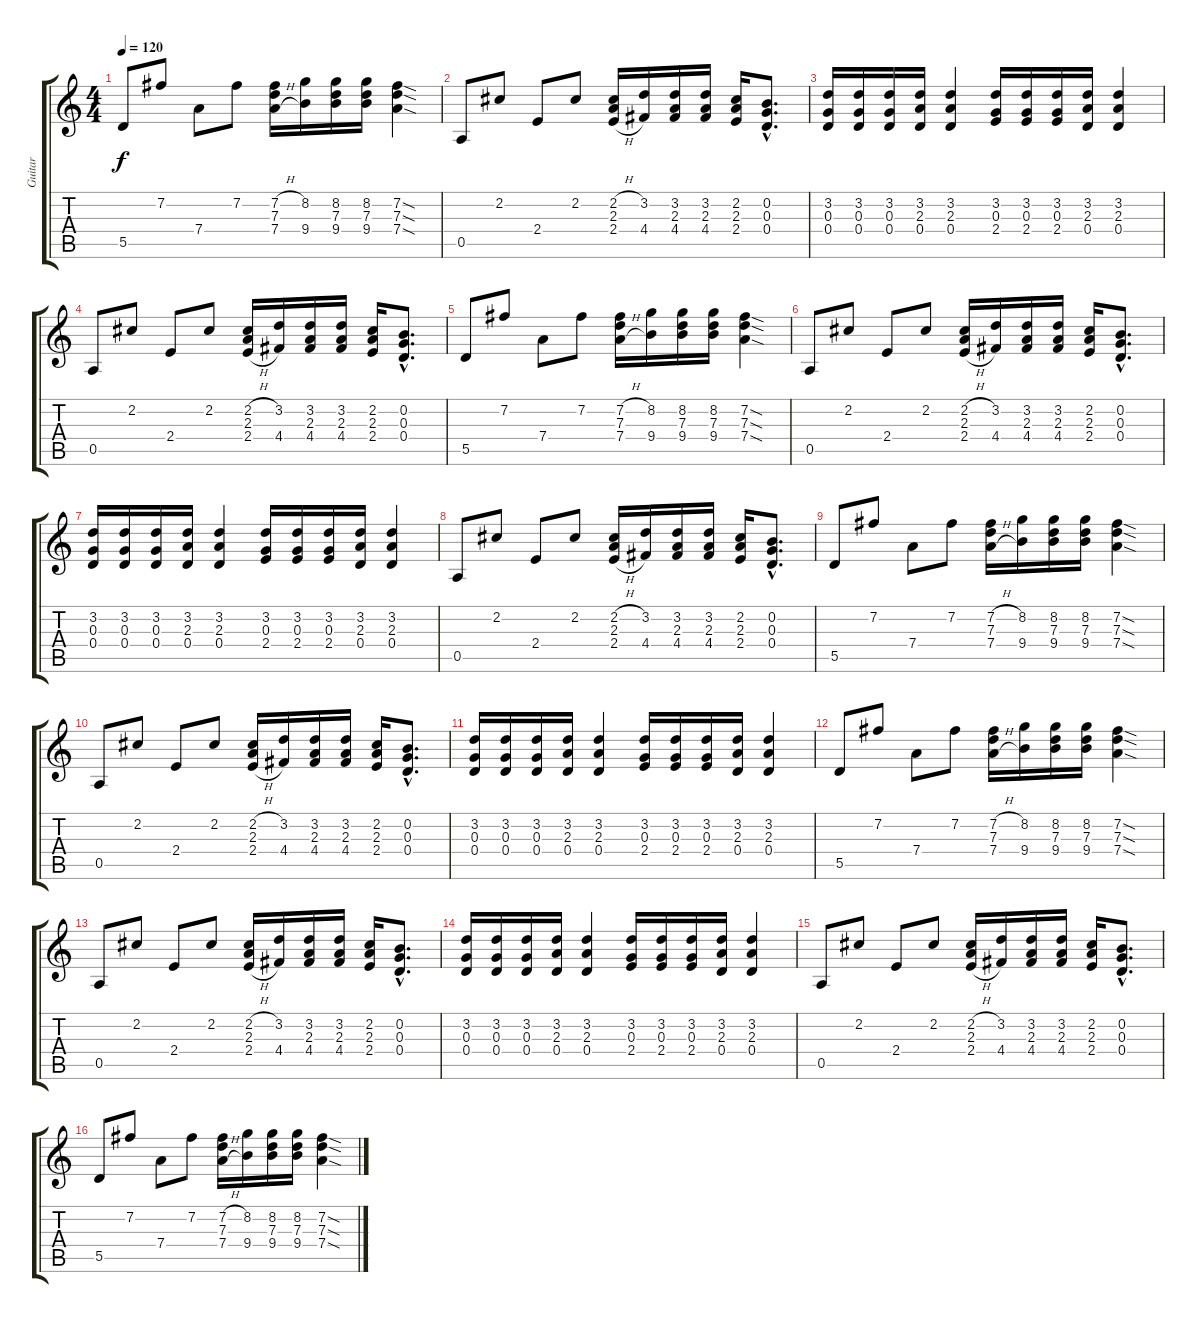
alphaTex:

\track ("Guitar" "Guitar") {instrument distortionguitar}
\staff {score tabs}
\tuning (E4 B3 G3 D3 A2 E2) {hide}
\ts (4 4)
\tempo 120
\clef g2
\ks c
5.5.8{dy f} 7.2.8 7.4.8 7.2.8 (7.2{h} 7.3 7.4{h}).16 (8.2 9.4).16 (8.2 7.3 9.4).16 (8.2 7.3 9.4).16 (7.2{sod} 7.3{sod} 7.4{sod}).4 |
0.5.8 2.2.8 2.4.8 2.2.8 (2.2{h} 2.3 2.4{h}).16 (3.2 4.4).16 (3.2 2.3 4.4).16 (3.2 2.3 4.4).16 (2.2 2.3 2.4).16 (0.2{hac} 0.3{hac} 0.4{hac}).8{d} |
(3.2 0.3 0.4).16 (3.2 0.3 0.4).16 (3.2 0.3 0.4).16 (3.2 2.3 0.4).16 (3.2 2.3 0.4).4 (3.2 0.3 2.4).16 (3.2 0.3 2.4).16 (3.2 0.3 2.4).16 (3.2 2.3 0.4).16 (3.2 2.3 0.4).4 |
0.5.8 2.2.8 2.4.8 2.2.8 (2.2{h} 2.3 2.4{h}).16 (3.2 4.4).16 (3.2 2.3 4.4).16 (3.2 2.3 4.4).16 (2.2 2.3 2.4).16 (0.2{hac} 0.3{hac} 0.4{hac}).8{d} |
5.5.8 7.2.8 7.4.8 7.2.8 (7.2{h} 7.3 7.4{h}).16 (8.2 9.4).16 (8.2 7.3 9.4).16 (8.2 7.3 9.4).16 (7.2{sod} 7.3{sod} 7.4{sod}).4 |
0.5.8 2.2.8 2.4.8 2.2.8 (2.2{h} 2.3 2.4{h}).16 (3.2 4.4).16 (3.2 2.3 4.4).16 (3.2 2.3 4.4).16 (2.2 2.3 2.4).16 (0.2{hac} 0.3{hac} 0.4{hac}).8{d} |
(3.2 0.3 0.4).16 (3.2 0.3 0.4).16 (3.2 0.3 0.4).16 (3.2 2.3 0.4).16 (3.2 2.3 0.4).4 (3.2 0.3 2.4).16 (3.2 0.3 2.4).16 (3.2 0.3 2.4).16 (3.2 2.3 0.4).16 (3.2 2.3 0.4).4 |
0.5.8 2.2.8 2.4.8 2.2.8 (2.2{h} 2.3 2.4{h}).16 (3.2 4.4).16 (3.2 2.3 4.4).16 (3.2 2.3 4.4).16 (2.2 2.3 2.4).16 (0.2{hac} 0.3{hac} 0.4{hac}).8{d} |
5.5.8 7.2.8 7.4.8 7.2.8 (7.2{h} 7.3 7.4{h}).16 (8.2 9.4).16 (8.2 7.3 9.4).16 (8.2 7.3 9.4).16 (7.2{sod} 7.3{sod} 7.4{sod}).4 |
0.5.8 2.2.8 2.4.8 2.2.8 (2.2{h} 2.3 2.4{h}).16 (3.2 4.4).16 (3.2 2.3 4.4).16 (3.2 2.3 4.4).16 (2.2 2.3 2.4).16 (0.2{hac} 0.3{hac} 0.4{hac}).8{d} |
(3.2 0.3 0.4).16 (3.2 0.3 0.4).16 (3.2 0.3 0.4).16 (3.2 2.3 0.4).16 (3.2 2.3 0.4).4 (3.2 0.3 2.4).16 (3.2 0.3 2.4).16 (3.2 0.3 2.4).16 (3.2 2.3 0.4).16 (3.2 2.3 0.4).4 |
5.5.8 7.2.8 7.4.8 7.2.8 (7.2{h} 7.3 7.4{h}).16 (8.2 9.4).16 (8.2 7.3 9.4).16 (8.2 7.3 9.4).16 (7.2{sod} 7.3{sod} 7.4{sod}).4 |
0.5.8 2.2.8 2.4.8 2.2.8 (2.2{h} 2.3 2.4{h}).16 (3.2 4.4).16 (3.2 2.3 4.4).16 (3.2 2.3 4.4).16 (2.2 2.3 2.4).16 (0.2{hac} 0.3{hac} 0.4{hac}).8{d} |
(3.2 0.3 0.4).16 (3.2 0.3 0.4).16 (3.2 0.3 0.4).16 (3.2 2.3 0.4).16 (3.2 2.3 0.4).4 (3.2 0.3 2.4).16 (3.2 0.3 2.4).16 (3.2 0.3 2.4).16 (3.2 2.3 0.4).16 (3.2 2.3 0.4).4 |
0.5.8 2.2.8 2.4.8 2.2.8 (2.2{h} 2.3 2.4{h}).16 (3.2 4.4).16 (3.2 2.3 4.4).16 (3.2 2.3 4.4).16 (2.2 2.3 2.4).16 (0.2{hac} 0.3{hac} 0.4{hac}).8{d} |
5.5.8 7.2.8 7.4.8 7.2.8 (7.2{h} 7.3 7.4{h}).16 (8.2 9.4).16 (8.2 7.3 9.4).16 (8.2 7.3 9.4).16 (7.2{sod} 7.3{sod} 7.4{sod}).4
